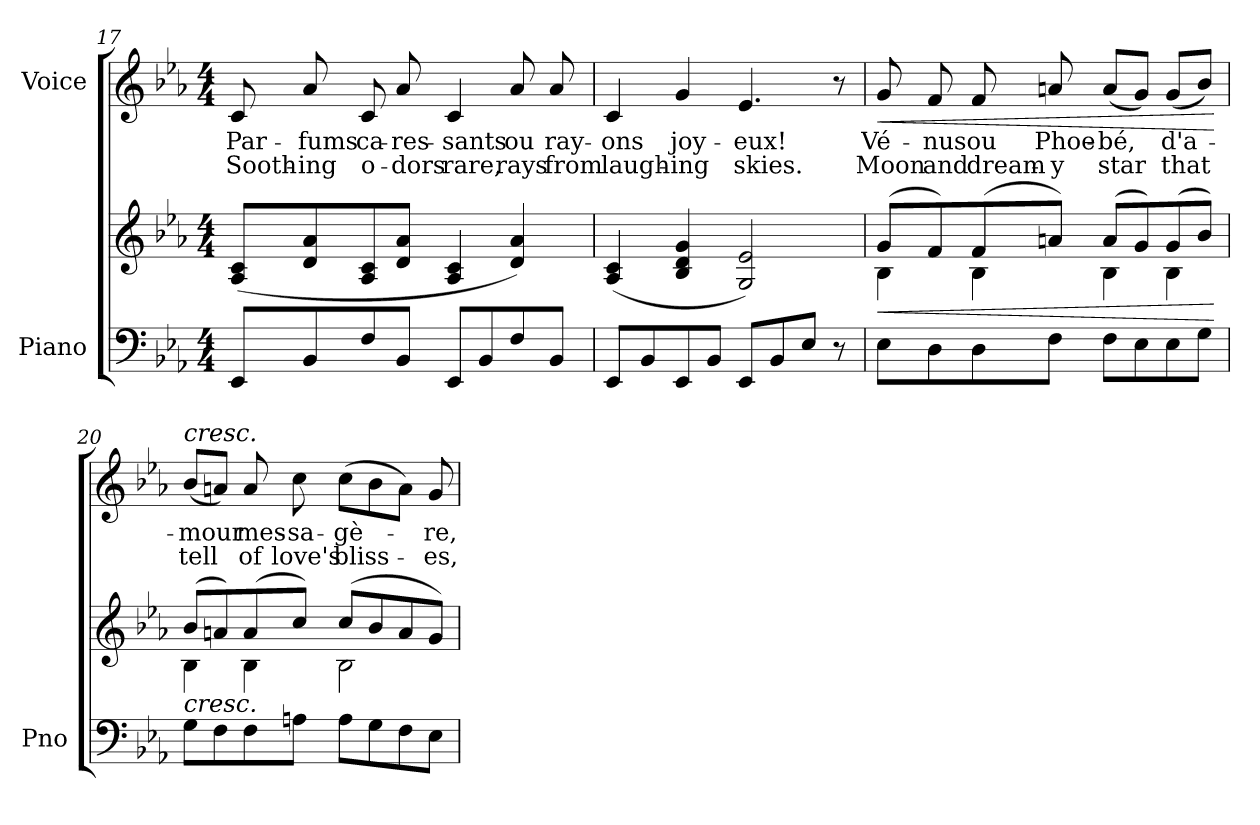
**kern	**kern	**dynam	**kern	**text	**text	**dynam
*part2	*part2	*part2	*part1	*part1	*part1	*part1
*staff3	*staff2	*staff2/3	*staff1	*staff1	*staff1	*staff1
*I"Piano	*	*	*I"Voice	*	*	*
*I'Pno	*	*	*	*	*	*
!!LO:LB:g=z
*clefF4	*clefG2	*	*clefG2	*	*	*
*k[b-e-a-]	*k[b-e-a-]	*	*k[b-e-a-]	*	*	*
*M4/4	*M4/4	*	*M4/4	*	*	*
=17	=17	=17	=17	=17	=17	=17
!	!	!	!	!LO:LY:b	!LO:LY:b	!
8EE-/L	(<8A-/ 8c/L	.	8c/	Par-	Sooth-	.
!	!	!	!	!LO:LY:b	!LO:LY:b	!
8BB-/	8d/ 8a-/	.	8a-/	-fums	-ing	.
!	!	!	!	!LO:LY:b	!LO:LY:b	!
8F/	8A-/ 8c/	.	8c/	ca-	o-	.
!	!	!	!	!LO:LY:b	!LO:LY:b	!
8BB-/J	8d/ 8a-/J	.	8a-/	-res-	-dors	.
!	!	!	!	!LO:LY:b	!LO:LY:b	!
8EE-/L	4A-/ 4c/	.	4c/	-sants	rare,	.
8BB-/	.	.	.	.	.	.
!	!	!	!	!LO:LY:b	!LO:LY:b	!
8F/	4d/ 4a-/)	.	8a-/	ou	rays	.
!	!	!	!	!LO:LY:b	!LO:LY:b	!
8BB-/J	.	.	8a-/	ray-	from	.
=18	=18	=18	=18	=18	=18	=18
!	!	!	!	!LO:LY:b	!LO:LY:b	!
8EE-/L	(<4A-/ 4c/	.	4c/	-ons	laugh-	.
8BB-/	.	.	.	.	.	.
!	!	!	!	!LO:LY:b	!LO:LY:b	!
8EE-/	4B-/ 4d/ 4g/	.	4g/	joy-	-ing	.
8BB-/J	.	.	.	.	.	.
!	!	!	!	!LO:LY:b	!LO:LY:b	!
8EE-/L	2G/ 2e-/)	.	4.e-/	-eux!	skies.	.
8BB-/	.	.	.	.	.	.
8E-/J	.	.	.	.	.	.
8r	.	.	8r	.	.	.
=19	=19	=19	=19	=19	=19	=19
!	!	!LO:HP:b	!	!LO:LY:b	!LO:LY:b	!LO:HP:b
*	*^	*	*	*	*	*
8E-\L	(>8g/L	4B-\	<	8g/	Vé-	Moon	<
!	!	!	!	!	!LO:LY:b	!LO:LY:b	!
8D\	8f/)	.	.	8f/	-nus	and	.
!	!	!	!	!	!LO:LY:b	!LO:LY:b	!
8D\	(>8f/	4B-\	.	8f/	ou	dream-	.
!	!	!	!	!	!LO:LY:b	!LO:LY:b	!
8F\J	8an/J)	.	.	8an/	Phoe-	-y	.
!	!	!	!	!	!LO:LY:b	!LO:LY:b	!
8F\L	(>8a/L	4B-\	.	(<8a/L	-bé,	star	.
8E-\	8g/)	.	.	8g/J)	.	.	.
!	!	!	!	!	!LO:LY:b	!LO:LY:b	!
8E-\	(>8g/	4B-\	.	(<8g/L	d'a-	that	.
8G\J	8b-/J)	.	.	8b-/J)	.	.	.
*	*v	*v	*	*	*	*	*
.	.	[	.	.	.	[
!!LO:PB:g=z
=20	=20	=20	=20	=20	=20	=20
*	*	*	*MM110	*	*	*
*	*^	*	*	*	*	*
!	!	!	!	!LO:TX:a:i:t=cresc.	!	!	!
!LO:TX:a:i:t=cresc.	!	!	!	!	!	!	!
!	!	!	!	!	!LO:LY:b	!LO:LY:b	!
8G\L	(>8b-/L	4B-\	.	(<8b-/L	-mour	tell	.
8F\	8an/)	.	.	8an/J)	.	.	.
*	*	*	*	*MM100	*	*	*
!	!	!	!	!	!LO:LY:b	!LO:LY:b	!
8F\	(>8a/	4B-\	.	8a/	mes-	of	.
!	!	!	!	!	!LO:LY:b	!LO:LY:b	!
8An\J	8cc/J)	.	.	8cc\	-sa-	love's	.
!	!	!	!	!	!LO:LY:b	!LO:LY:b	!
8A\L	(>8cc:/L	2B-\	.	(>8cc\L	-gè-	bliss-	.
8G\	8b-/	.	.	8b-\	.	.	.
8F\	8a/	.	.	8a\J)	.	.	.
!	!	!	!	!	!LO:LY:b	!LO:LY:b	!
8E-\J	8g/J)	.	.	8g/	-re,	-es,	.
*	*v	*v	*	*	*	*	*
=	=	=	=	=	=	=
*-	*-	*-	*-	*-	*-	*-
